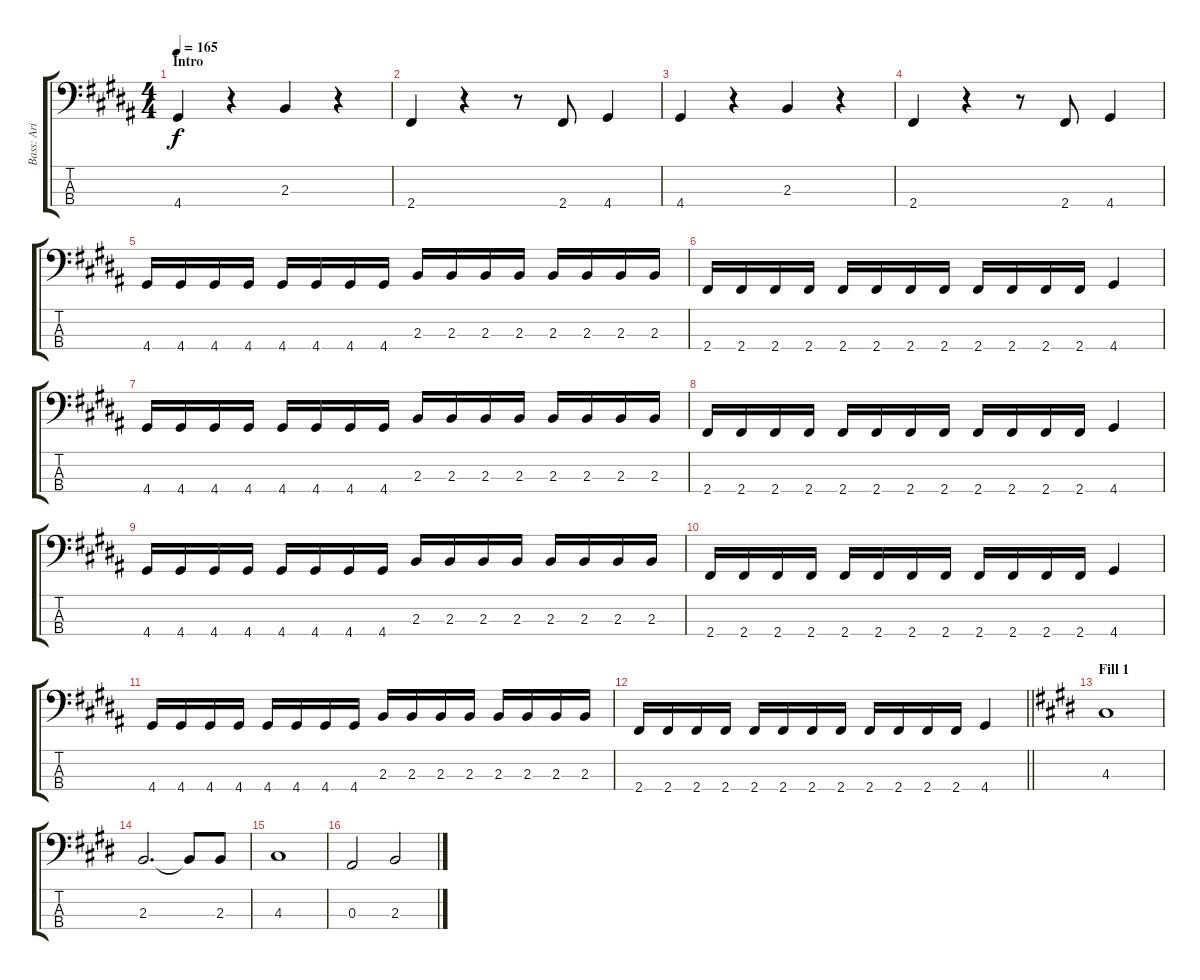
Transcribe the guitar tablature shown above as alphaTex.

\track ("Bass: Ari Katajamäki" "Bass: Ari ") {instrument electricbassfinger}
\staff {score tabs}
\tuning (G2 D2 A1 E1) {hide}
\ts (4 4)
\section ("" "Intro")
\tempo 165
\clef f4
\ks g#minor
4.4.4{dy f instrument electricbassfinger} r.4 2.3.4 r.4 |
2.4.4 r.4 r.8 2.4.8 4.4.4 |
4.4.4 r.4 2.3.4 r.4 |
2.4.4 r.4 r.8 2.4.8 4.4.4 |
4.4.16 4.4.16 4.4.16 4.4.16 4.4.16 4.4.16 4.4.16 4.4.16 2.3.16 2.3.16 2.3.16 2.3.16 2.3.16 2.3.16 2.3.16 2.3.16 |
2.4.16 2.4.16 2.4.16 2.4.16 2.4.16 2.4.16 2.4.16 2.4.16 2.4.16 2.4.16 2.4.16 2.4.16 4.4.4 |
4.4.16 4.4.16 4.4.16 4.4.16 4.4.16 4.4.16 4.4.16 4.4.16 2.3.16 2.3.16 2.3.16 2.3.16 2.3.16 2.3.16 2.3.16 2.3.16 |
2.4.16 2.4.16 2.4.16 2.4.16 2.4.16 2.4.16 2.4.16 2.4.16 2.4.16 2.4.16 2.4.16 2.4.16 4.4.4 |
4.4.16 4.4.16 4.4.16 4.4.16 4.4.16 4.4.16 4.4.16 4.4.16 2.3.16 2.3.16 2.3.16 2.3.16 2.3.16 2.3.16 2.3.16 2.3.16 |
2.4.16 2.4.16 2.4.16 2.4.16 2.4.16 2.4.16 2.4.16 2.4.16 2.4.16 2.4.16 2.4.16 2.4.16 4.4.4 |
4.4.16 4.4.16 4.4.16 4.4.16 4.4.16 4.4.16 4.4.16 4.4.16 2.3.16 2.3.16 2.3.16 2.3.16 2.3.16 2.3.16 2.3.16 2.3.16 |
\barLineRight lightlight
2.4.16 2.4.16 2.4.16 2.4.16 2.4.16 2.4.16 2.4.16 2.4.16 2.4.16 2.4.16 2.4.16 2.4.16 4.4.4 |
\section ("" "Fill 1")
\ks c#minor
4.3.1 |
2.3.2{d} 2.3{t}.8 2.3.8 |
4.3.1 |
0.3.2 2.3.2
